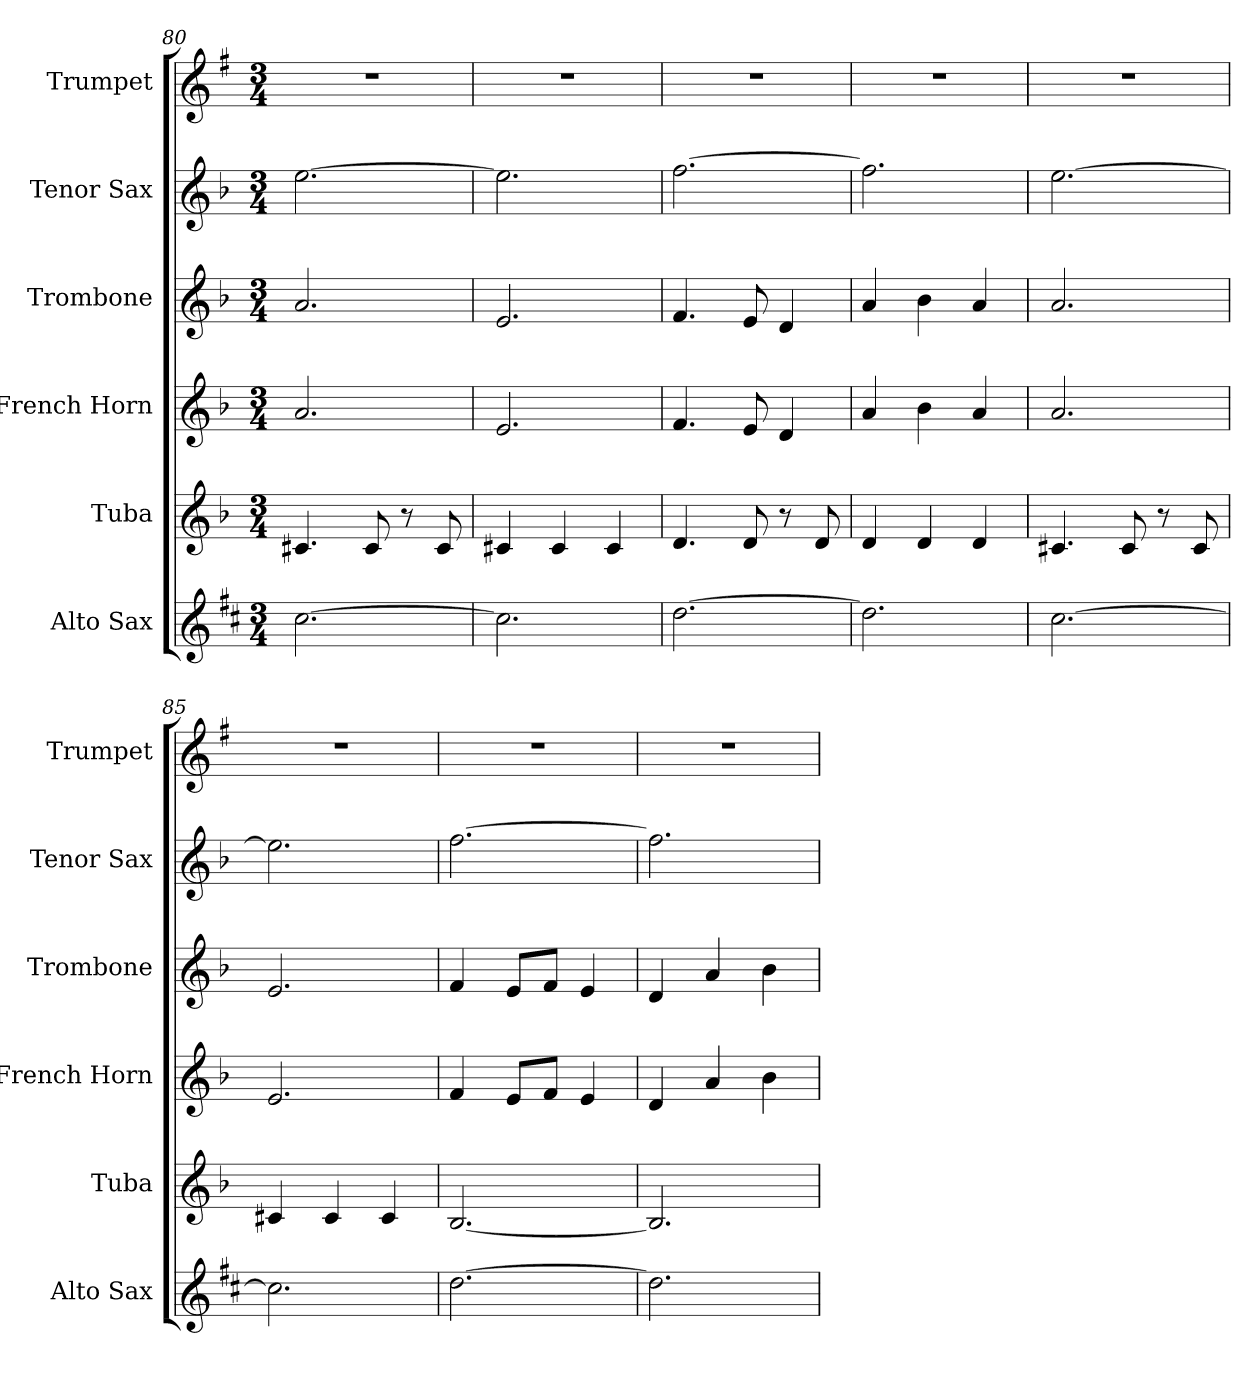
**kern	**kern	**kern	**kern	**kern	**kern
*part6	*part5	*part4	*part3	*part2	*part1
*staff6	*staff5	*staff4	*staff3	*staff2	*staff1
*I"Alto Sax	*I"Tuba	*I"French Horn	*I"Trombone	*I"Tenor Sax	*I"Trumpet
*I'Alto Sax	*I'Tuba	*I'French Horn	*I'Trombone	*I'Tenor Sax	*I'Trumpet
*clefG2	*clefG2	*clefG2	*clefG2	*clefG2	*clefG2
*ITrd5c9	*ITrd15c26	*ITrd8c14	*ITrd8c14	*ITrd8c14	*ITrd1c2
*k[b-]	*k[b-]	*k[b-]	*k[b-]	*k[b-]	*k[b-]
*M3/4	*M3/4	*M3/4	*M3/4	*M3/4	*M3/4
=80	=80	=80	=80	=80	=80
[2.e	4.CC#X	2.A	2.A	[2.e	2.r
.	8CC#	.	.	.	.
.	8r	.	.	.	.
.	8CC#	.	.	.	.
=81	=81	=81	=81	=81	=81
2.e]	4CC#X	2.E	2.E	2.e]	2.r
.	4CC#	.	.	.	.
.	4CC#	.	.	.	.
=82	=82	=82	=82	=82	=82
[2.f	4.DD	4.F	4.F	[2.f	2.r
.	8DD	8E	8E	.	.
.	8r	4D	4D	.	.
.	8DD	.	.	.	.
=83	=83	=83	=83	=83	=83
2.f]	4DD	4A	4A	2.f]	2.r
.	4DD	4B-	4B-	.	.
.	4DD	4A	4A	.	.
=84	=84	=84	=84	=84	=84
[2.e	4.CC#X	2.A	2.A	[2.e	2.r
.	8CC#	.	.	.	.
.	8r	.	.	.	.
.	8CC#	.	.	.	.
=85	=85	=85	=85	=85	=85
2.e]	4CC#X	2.E	2.E	2.e]	2.r
.	4CC#	.	.	.	.
.	4CC#	.	.	.	.
=86	=86	=86	=86	=86	=86
[2.f	[2.BBB-	4F	4F	[2.f	2.r
.	.	8EL	8EL	.	.
.	.	8FJ	8FJ	.	.
.	.	4E	4E	.	.
=87	=87	=87	=87	=87	=87
2.f]	2.BBB-]	4D	4D	2.f]	2.r
.	.	4A	4A	.	.
.	.	4B-	4B-	.	.
=	=	=	=	=	=
*-	*-	*-	*-	*-	*-
